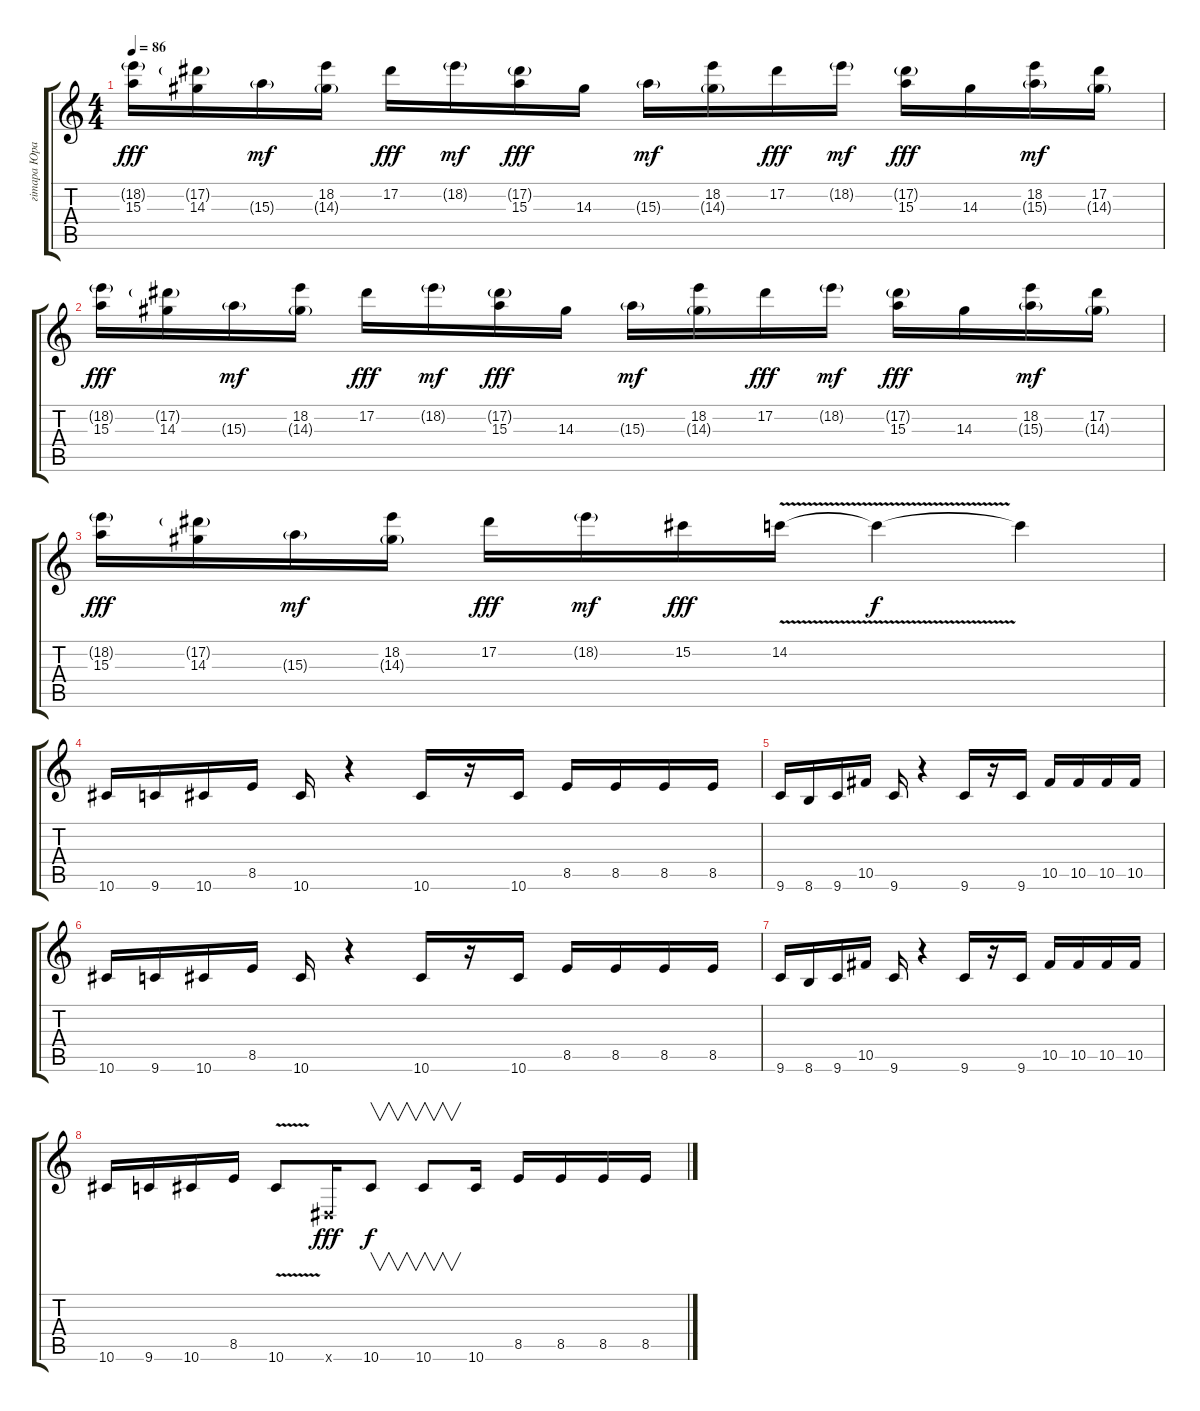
\track ("гiтара Юрась" "гiтара Юра") {instrument overdrivenguitar}
\staff {score tabs}
\tuning (Eb4 Bb3 Gb3 Db3 Ab2 Eb2) {hide}
\ts (4 4)
\tempo 86
\clef g2
\ks c
(18.2{g} 15.3).16{dy fff} (17.2{g} 14.3).16 15.3{g}.16{dy mf} (18.2 14.3{g}).16 17.2.16{dy fff} 18.2{g}.16{dy mf} (17.2{g} 15.3).16{dy fff} 14.3.16 15.3{g}.16{dy mf} (18.2 14.3{g}).16 17.2.16{dy fff} 18.2{g}.16{dy mf} (17.2{g} 15.3).16{dy fff} 14.3.16 (18.2 15.3{g}).16{dy mf} (17.2 14.3{g}).16 |
(18.2{g} 15.3).16{dy fff} (17.2{g} 14.3).16 15.3{g}.16{dy mf} (18.2 14.3{g}).16 17.2.16{dy fff} 18.2{g}.16{dy mf} (17.2{g} 15.3).16{dy fff} 14.3.16 15.3{g}.16{dy mf} (18.2 14.3{g}).16 17.2.16{dy fff} 18.2{g}.16{dy mf} (17.2{g} 15.3).16{dy fff} 14.3.16 (18.2 15.3{g}).16{dy mf} (17.2 14.3{g}).16 |
(18.2{g} 15.3).16{dy fff} (17.2{g} 14.3).16 15.3{g}.16{dy mf} (18.2 14.3{g}).16 17.2.16{dy fff} 18.2{g}.16{dy mf} 15.2.16{dy fff} 14.2{v}.16 14.2{t}.4{dy f} 14.2{t}.4 |
10.6.16 9.6.16 10.6.16 8.5.16 10.6.16 r.4 10.6.16 r.16 10.6.16 8.5.16 8.5.16 8.5.16 8.5.16 |
9.6.16 8.6.16 9.6.16 10.5.16 9.6.16 r.4 9.6.16 r.16 9.6.16 10.5.16 10.5.16 10.5.16 10.5.16 |
10.6.16 9.6.16 10.6.16 8.5.16 10.6.16 r.4 10.6.16 r.16 10.6.16 8.5.16 8.5.16 8.5.16 8.5.16 |
9.6.16 8.6.16 9.6.16 10.5.16 9.6.16 r.4 9.6.16 r.16 9.6.16 10.5.16 10.5.16 10.5.16 10.5.16 |
10.6.16 9.6.16 10.6.16 8.5.16 10.6{v}.8 0.6{x}.16{dy fff} 10.6.8{v dy f} 10.6.8{v} 10.6.16 8.5.16 8.5.16 8.5.16 8.5.16
